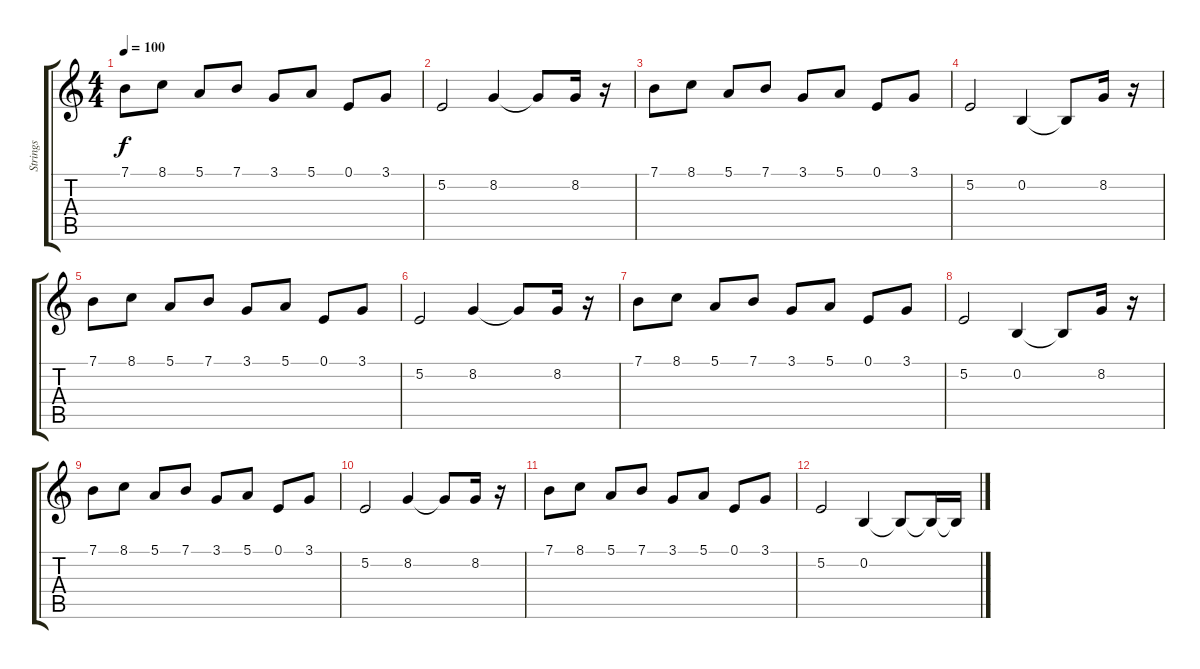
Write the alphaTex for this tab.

\track ("Strings" "Strings") {instrument stringensemble1}
\staff {score tabs}
\tuning (E4 B3 G3 D3 A2 E2) {hide}
\ts (4 4)
\tempo 100
\clef g2
\ks c
7.1.8{dy f} 8.1.8 5.1.8 7.1.8 3.1.8 5.1.8 0.1.8 3.1.8 |
5.2.2 8.2.4 8.2{t}.8 8.2.16 r.16 |
7.1.8 8.1.8 5.1.8 7.1.8 3.1.8 5.1.8 0.1.8 3.1.8 |
5.2.2 0.2.4 0.2{t}.8 8.2.16 r.16 |
7.1.8 8.1.8 5.1.8 7.1.8 3.1.8 5.1.8 0.1.8 3.1.8 |
5.2.2 8.2.4 8.2{t}.8 8.2.16 r.16 |
7.1.8 8.1.8 5.1.8 7.1.8 3.1.8 5.1.8 0.1.8 3.1.8 |
5.2.2 0.2.4 0.2{t}.8 8.2.16 r.16 |
7.1.8 8.1.8 5.1.8 7.1.8 3.1.8 5.1.8 0.1.8 3.1.8 |
5.2.2 8.2.4 8.2{t}.8 8.2.16 r.16 |
7.1.8 8.1.8 5.1.8 7.1.8 3.1.8 5.1.8 0.1.8 3.1.8 |
5.2.2 0.2.4 0.2{t}.8{volume 8} 0.2{t}.16{volume 5} 0.2{t}.16{volume 0}
